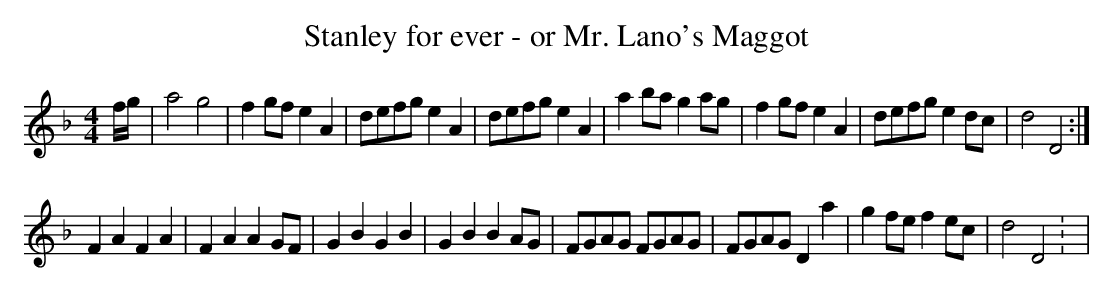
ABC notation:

X:1
T:Stanley for ever - or Mr. Lano's Maggot
M:4/4
L:1/8
K:F
sf/2g/2s|a4g4|f2 gf e2 A2|defg e2 A2|defg e2 A2|a2 ba g2 ag|f2 gf e2 A2|
defge2dc|d4D4:|!
F2A2F2A2|F2A2A2GF|G2B2G2B2|G2B2B2AG|FGAG FGAG|FGAG D2a2|g2 fe f2ec|d4D4:
|!
